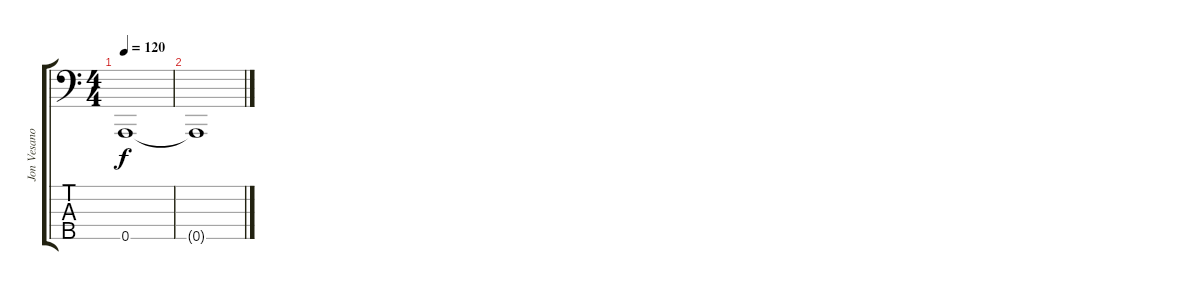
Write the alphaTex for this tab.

\track ("Jon Vesano" "Jon Vesano") {instrument electricbasspick}
\staff {score tabs}
\tuning (G2 D2 A1 E1 A0) {hide}
\ts (4 4)
\tempo 120
\clef f4
\ks c
0.5{t}.1{dy f} |
0.5{t}.1
